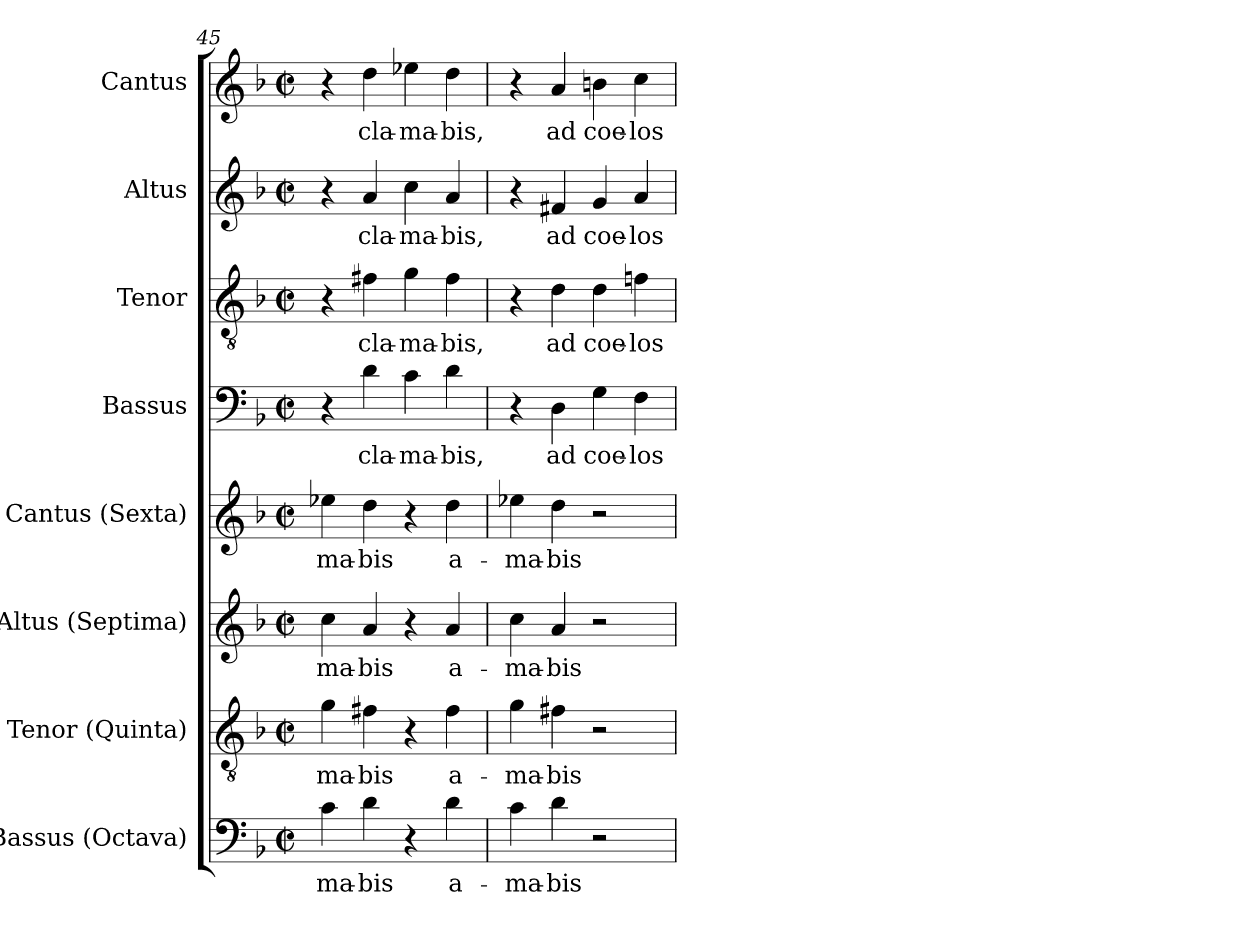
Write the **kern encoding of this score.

**kern	**text	**kern	**text	**kern	**text	**kern	**text	**kern	**text	**kern	**text	**kern	**text	**kern	**text
*part8	*part8	*part7	*part7	*part6	*part6	*part5	*part5	*part4	*part4	*part3	*part3	*part2	*part2	*part1	*part1
*staff8	*staff8	*staff7	*staff7	*staff6	*staff6	*staff5	*staff5	*staff4	*staff4	*staff3	*staff3	*staff2	*staff2	*staff1	*staff1
*I"Bassus (Octava)	*	*I"Tenor (Quinta)	*	*I"Altus (Septima)	*	*I"Cantus (Sexta)	*	*I"Bassus	*	*I"Tenor	*	*I"Altus	*	*I"Cantus	*
*I'B.	*	*I'T.	*	*I'A.	*	*I'S.	*	*I'B.	*	*I'T.	*	*I'A.	*	*I'S.	*
!!LO:PB:g=z
*clefF4	*	*clefGv2	*	*clefG2	*	*clefG2	*	*clefF4	*	*clefGv2	*	*clefG2	*	*clefG2	*
*	*	*ITrd7c12	*	*	*	*	*	*	*	*ITrd7c12	*	*	*	*	*
*k[b-]	*	*k[b-]	*	*k[b-]	*	*k[b-]	*	*k[b-]	*	*k[b-]	*	*k[b-]	*	*k[b-]	*
*F:	*	*F:	*	*F:	*	*F:	*	*F:	*	*F:	*	*F:	*	*F:	*
*M2/2	*	*M2/2	*	*M2/2	*	*M2/2	*	*M2/2	*	*M2/2	*	*M2/2	*	*M2/2	*
*met(c|)	*	*met(c|)	*	*met(c|)	*	*met(c|)	*	*met(c|)	*	*met(c|)	*	*met(c|)	*	*met(c|)	*
=45	=45	=45	=45	=45	=45	=45	=45	=45	=45	=45	=45	=45	=45	=45	=45
!	!LO:LY:b:color=#000000	!	!	!	!	!	!	!	!	!	!	!	!	!	!
!	!	!	!LO:LY:b:color=#000000	!	!	!	!	!	!	!	!	!	!	!	!
!	!	!	!	!	!LO:LY:b:color=#000000	!	!	!	!	!	!	!	!	!	!
!	!	!	!	!	!	!	!LO:LY:b:color=#000000	!	!	!	!	!	!	!	!
4ci\	-ma-	4Gi\	-ma-	4cci\	-ma-	4ee-Xi\	-ma-	4r	.	4r	.	4r	.	4r	.
!	!LO:LY:b:color=#000000	!	!	!	!	!	!	!	!	!	!	!	!	!	!
!	!	!	!LO:LY:b:color=#000000	!	!	!	!	!	!	!	!	!	!	!	!
!	!	!	!	!	!LO:LY:b:color=#000000	!	!	!	!	!	!	!	!	!	!
!	!	!	!	!	!	!	!LO:LY:b:color=#000000	!	!	!	!	!	!	!	!
!	!	!	!	!	!	!	!	!	!LO:LY:b:color=#000000	!	!	!	!	!	!
!	!	!	!	!	!	!	!	!	!	!	!LO:LY:b:color=#000000	!	!	!	!
!	!	!	!	!	!	!	!	!	!	!	!	!	!LO:LY:b:color=#000000	!	!
!	!	!	!	!	!	!	!	!	!	!	!	!	!	!	!LO:LY:b:color=#000000
4di\	-bis	4F#Xi\	-bis	4ai/	-bis	4ddi\	-bis	4di\	cla-	4F#Xi\	cla-	4ai/	cla-	4ddi\	cla-
!	!	!	!	!	!	!	!	!	!LO:LY:b:color=#000000	!	!	!	!	!	!
!	!	!	!	!	!	!	!	!	!	!	!LO:LY:b:color=#000000	!	!	!	!
!	!	!	!	!	!	!	!	!	!	!	!	!	!LO:LY:b:color=#000000	!	!
!	!	!	!	!	!	!	!	!	!	!	!	!	!	!	!LO:LY:b:color=#000000
4r	.	4r	.	4r	.	4r	.	4ci\	-ma-	4Gi\	-ma-	4cci\	-ma-	4ee-Xi\	-ma-
!	!LO:LY:b:color=#000000	!	!	!	!	!	!	!	!	!	!	!	!	!	!
!	!	!	!LO:LY:b:color=#000000	!	!	!	!	!	!	!	!	!	!	!	!
!	!	!	!	!	!LO:LY:b:color=#000000	!	!	!	!	!	!	!	!	!	!
!	!	!	!	!	!	!	!LO:LY:b:color=#000000	!	!	!	!	!	!	!	!
!	!	!	!	!	!	!	!	!	!LO:LY:b:color=#000000	!	!	!	!	!	!
!	!	!	!	!	!	!	!	!	!	!	!LO:LY:b:color=#000000	!	!	!	!
!	!	!	!	!	!	!	!	!	!	!	!	!	!LO:LY:b:color=#000000	!	!
!	!	!	!	!	!	!	!	!	!	!	!	!	!	!	!LO:LY:b:color=#000000
4di\	a-	4F#i\	a-	4ai/	a-	4ddi\	a-	4di\	-bis,	4F#i\	-bis,	4ai/	-bis,	4ddi\	-bis,
=46	=46	=46	=46	=46	=46	=46	=46	=46	=46	=46	=46	=46	=46	=46	=46
!	!LO:LY:b:color=#000000	!	!	!	!	!	!	!	!	!	!	!	!	!	!
!	!	!	!LO:LY:b:color=#000000	!	!	!	!	!	!	!	!	!	!	!	!
!	!	!	!	!	!LO:LY:b:color=#000000	!	!	!	!	!	!	!	!	!	!
!	!	!	!	!	!	!	!LO:LY:b:color=#000000	!	!	!	!	!	!	!	!
4ci\	-ma-	4Gi\	-ma-	4cci\	-ma-	4ee-Xi\	-ma-	4r	.	4r	.	4r	.	4r	.
!	!LO:LY:b:color=#000000	!	!	!	!	!	!	!	!	!	!	!	!	!	!
!	!	!	!LO:LY:b:color=#000000	!	!	!	!	!	!	!	!	!	!	!	!
!	!	!	!	!	!LO:LY:b:color=#000000	!	!	!	!	!	!	!	!	!	!
!	!	!	!	!	!	!	!LO:LY:b:color=#000000	!	!	!	!	!	!	!	!
!	!	!	!	!	!	!	!	!	!LO:LY:b:color=#000000	!	!	!	!	!	!
!	!	!	!	!	!	!	!	!	!	!	!LO:LY:b:color=#000000	!	!	!	!
!	!	!	!	!	!	!	!	!	!	!	!	!	!LO:LY:b:color=#000000	!	!
!	!	!	!	!	!	!	!	!	!	!	!	!	!	!	!LO:LY:b:color=#000000
4di\	-bis	4F#Xi\	-bis	4ai/	-bis	4ddi\	-bis	4Di\	ad	4Di\	ad	4f#Xi/	ad	4ai/	ad
!	!	!	!	!	!	!	!	!	!LO:LY:b:color=#000000	!	!	!	!	!	!
!	!	!	!	!	!	!	!	!	!	!	!LO:LY:b:color=#000000	!	!	!	!
!	!	!	!	!	!	!	!	!	!	!	!	!	!LO:LY:b:color=#000000	!	!
!	!	!	!	!	!	!	!	!	!	!	!	!	!	!	!LO:LY:b:color=#000000
2r	.	2r	.	2r	.	2r	.	4Gi\	coe-	4Di\	coe-	4gi/	coe-	4bni\	coe-
!	!	!	!	!	!	!	!	!	!LO:LY:b:color=#000000	!	!	!	!	!	!
!	!	!	!	!	!	!	!	!	!	!	!LO:LY:b:color=#000000	!	!	!	!
!	!	!	!	!	!	!	!	!	!	!	!	!	!LO:LY:b:color=#000000	!	!
!	!	!	!	!	!	!	!	!	!	!	!	!	!	!	!LO:LY:b:color=#000000
.	.	.	.	.	.	.	.	4Fi\	-los	4Fni\	-los	4ai/	-los	4cci\	-los
=	=	=	=	=	=	=	=	=	=	=	=	=	=	=	=
*-	*-	*-	*-	*-	*-	*-	*-	*-	*-	*-	*-	*-	*-	*-	*-
